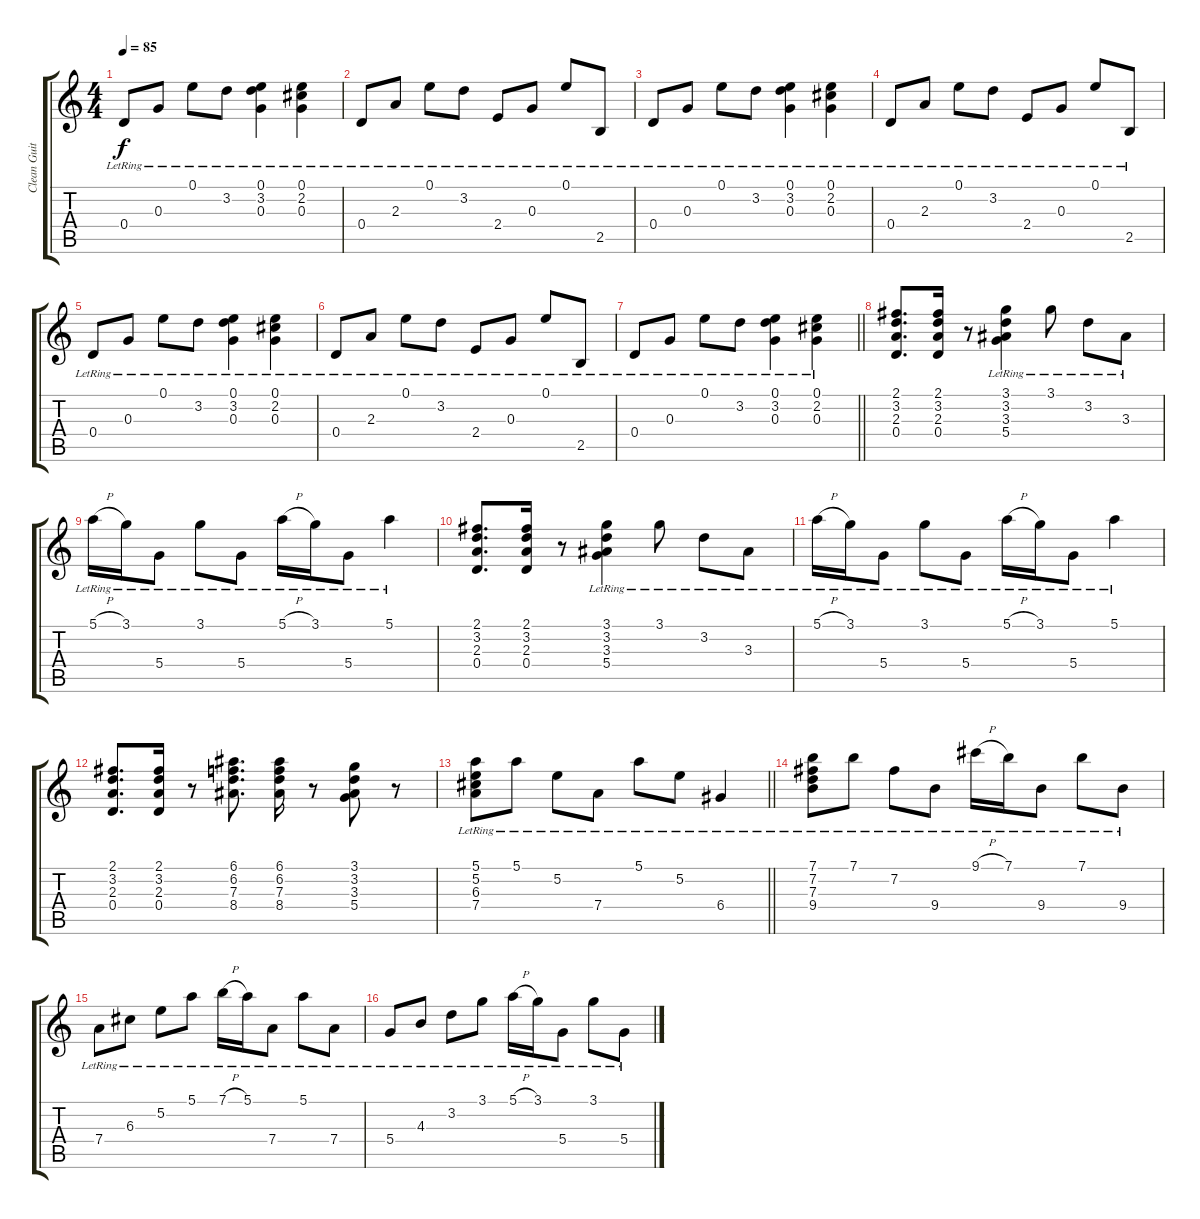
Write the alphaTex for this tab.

\track ("Clean Guitar 2" "Clean Guit") {instrument electricguitarclean}
\staff {score tabs}
\tuning (E4 B3 G3 D3 A2 E2) {hide}
\ts (4 4)
\tempo 85
\clef g2
\ks c
0.4{lr}.8{dy f} 0.3{lr}.8 0.1{lr}.8 3.2{lr}.8 (0.1{lr} 3.2{lr} 0.3{lr}).4 (0.1{lr} 2.2{lr} 0.3{lr}).4 |
0.4{lr}.8 2.3{lr}.8 0.1{lr}.8 3.2{lr}.8 2.4{lr}.8 0.3{lr}.8 0.1{lr}.8 2.5{lr}.8 |
0.4{lr}.8 0.3{lr}.8 0.1{lr}.8 3.2{lr}.8 (0.1{lr} 3.2{lr} 0.3{lr}).4 (0.1{lr} 2.2{lr} 0.3{lr}).4 |
0.4{lr}.8 2.3{lr}.8 0.1{lr}.8 3.2{lr}.8 2.4{lr}.8 0.3{lr}.8 0.1{lr}.8 2.5{lr}.8 |
0.4{lr}.8 0.3{lr}.8 0.1{lr}.8 3.2{lr}.8 (0.1{lr} 3.2{lr} 0.3{lr}).4 (0.1{lr} 2.2{lr} 0.3{lr}).4 |
0.4{lr}.8 2.3{lr}.8 0.1{lr}.8 3.2{lr}.8 2.4{lr}.8 0.3{lr}.8 0.1{lr}.8 2.5{lr}.8 |
\barLineRight lightlight
0.4{lr}.8 0.3{lr}.8 0.1{lr}.8 3.2{lr}.8 (0.1{lr} 3.2{lr} 0.3{lr}).4 (0.1{lr} 2.2{lr} 0.3{lr}).4 |
\section ("" "")
(2.1 3.2 2.3 0.4).8{d} (2.1 3.2 2.3 0.4).16 r.8 (3.1{lr} 3.2{lr} 3.3{lr} 5.4{lr}).4 3.1{lr}.8 3.2{lr}.8 3.3{lr}.8 |
5.1{h lr}.16 3.1{lr}.16 5.4{lr}.8 3.1{lr}.8 5.4{lr}.8 5.1{h lr}.16 3.1{lr}.16 5.4{lr}.8 5.1{lr}.4 |
(2.1 3.2 2.3 0.4).8{d} (2.1 3.2 2.3 0.4).16 r.8 (3.1{lr} 3.2{lr} 3.3{lr} 5.4{lr}).4 3.1{lr}.8 3.2{lr}.8 3.3{lr}.8 |
5.1{h lr}.16 3.1{lr}.16 5.4{lr}.8 3.1{lr}.8 5.4{lr}.8 5.1{h lr}.16 3.1{lr}.16 5.4{lr}.8 5.1{lr}.4 |
(2.1 3.2 2.3 0.4).8{d} (2.1 3.2 2.3 0.4).16 r.8 (6.1 6.2 7.3 8.4).8{d} (6.1 6.2 7.3 8.4).16 r.8 (3.1 3.2 3.3 5.4).8 r.8 |
\barLineRight lightlight
(5.1{lr} 5.2{lr} 6.3{lr} 7.4{lr}).8 5.1{lr}.8 5.2{lr}.8 7.4{lr}.8 5.1{lr}.8 5.2{lr}.8 6.4{lr}.4 |
\section ("" "")
(7.1{lr} 7.2{lr} 7.3{lr} 9.4{lr}).8 7.1{lr}.8 7.2{lr}.8 9.4{lr}.8 9.1{h lr}.16 7.1{lr}.16 9.4{lr}.8 7.1{lr}.8 9.4{lr}.8 |
7.4{lr}.8 6.3{lr}.8 5.2{lr}.8 5.1{lr}.8 7.1{h lr}.16 5.1{lr}.16 7.4{lr}.8 5.1{lr}.8 7.4{lr}.8 |
5.4{lr}.8 4.3{lr}.8 3.2{lr}.8 3.1{lr}.8 5.1{h lr}.16 3.1{lr}.16 5.4{lr}.8 3.1{lr}.8 5.4{lr}.8
